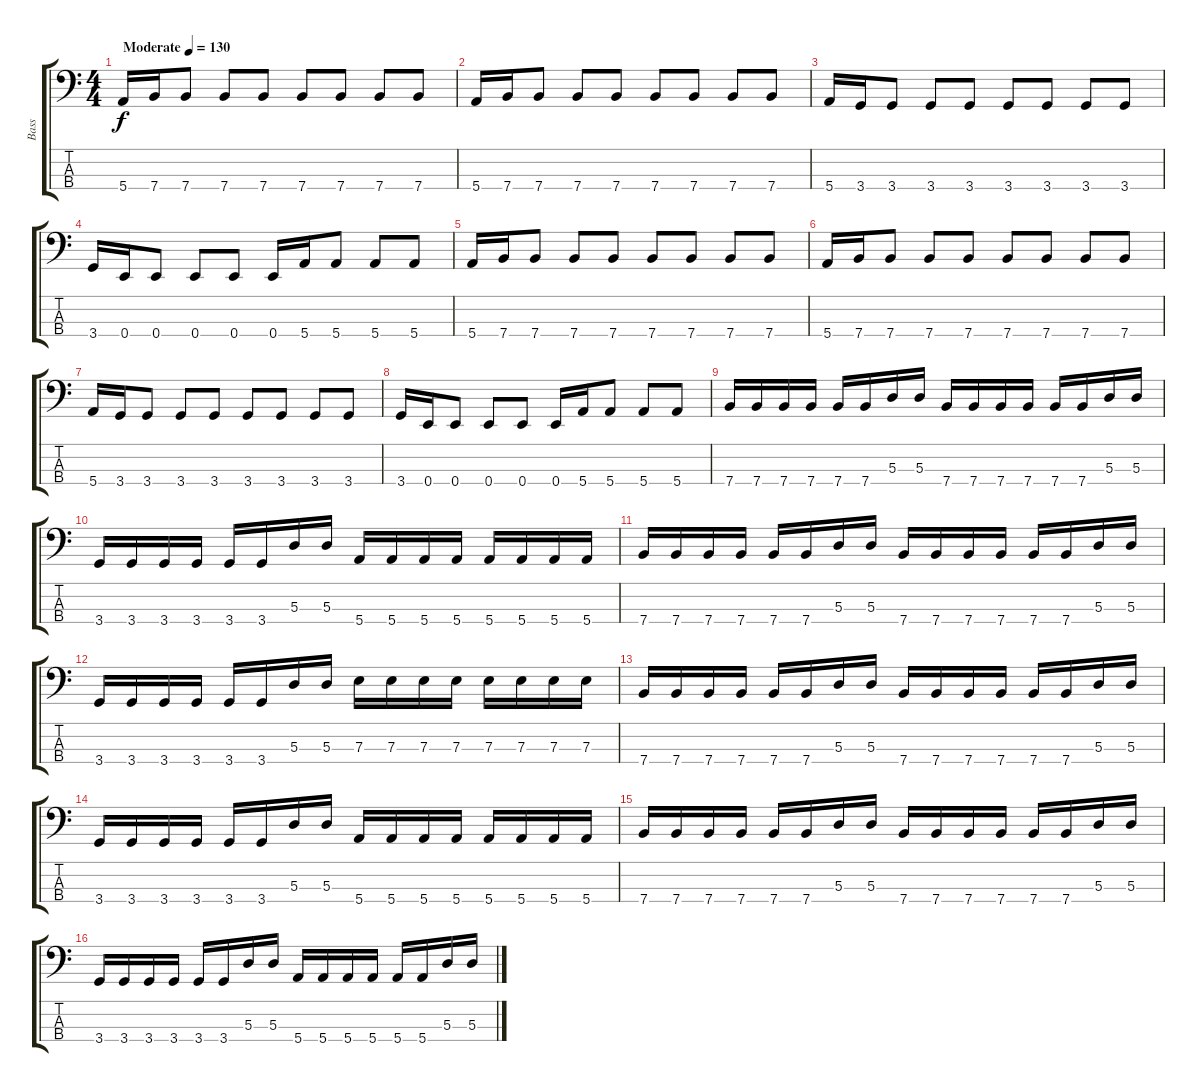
\track ("Bass" "Bass") {instrument electricbasspick}
\staff {score tabs}
\tuning (G2 D2 A1 E1) {hide}
\ts (4 4)
\tempo (130 "Moderate")
\clef f4
\ks c
5.4.16{dy f instrument electricbasspick} 7.4.16 7.4.8 7.4.8 7.4.8 7.4.8 7.4.8 7.4.8 7.4.8 |
5.4.16 7.4.16 7.4.8 7.4.8 7.4.8 7.4.8 7.4.8 7.4.8 7.4.8 |
5.4.16 3.4.16 3.4.8 3.4.8 3.4.8 3.4.8 3.4.8 3.4.8 3.4.8 |
3.4.16 0.4.16 0.4.8 0.4.8 0.4.8 0.4.16 5.4.16 5.4.8 5.4.8 5.4.8 |
5.4.16 7.4.16 7.4.8 7.4.8 7.4.8 7.4.8 7.4.8 7.4.8 7.4.8 |
5.4.16 7.4.16 7.4.8 7.4.8 7.4.8 7.4.8 7.4.8 7.4.8 7.4.8 |
5.4.16 3.4.16 3.4.8 3.4.8 3.4.8 3.4.8 3.4.8 3.4.8 3.4.8 |
3.4.16 0.4.16 0.4.8 0.4.8 0.4.8 0.4.16 5.4.16 5.4.8 5.4.8 5.4.8 |
7.4.16 7.4.16 7.4.16 7.4.16 7.4.16 7.4.16 5.3.16 5.3.16 7.4.16 7.4.16 7.4.16 7.4.16 7.4.16 7.4.16 5.3.16 5.3.16 |
3.4.16 3.4.16 3.4.16 3.4.16 3.4.16 3.4.16 5.3.16 5.3.16 5.4.16 5.4.16 5.4.16 5.4.16 5.4.16 5.4.16 5.4.16 5.4.16 |
7.4.16 7.4.16 7.4.16 7.4.16 7.4.16 7.4.16 5.3.16 5.3.16 7.4.16 7.4.16 7.4.16 7.4.16 7.4.16 7.4.16 5.3.16 5.3.16 |
3.4.16 3.4.16 3.4.16 3.4.16 3.4.16 3.4.16 5.3.16 5.3.16 7.3.16 7.3.16 7.3.16 7.3.16 7.3.16 7.3.16 7.3.16 7.3.16 |
7.4.16 7.4.16 7.4.16 7.4.16 7.4.16 7.4.16 5.3.16 5.3.16 7.4.16 7.4.16 7.4.16 7.4.16 7.4.16 7.4.16 5.3.16 5.3.16 |
3.4.16 3.4.16 3.4.16 3.4.16 3.4.16 3.4.16 5.3.16 5.3.16 5.4.16 5.4.16 5.4.16 5.4.16 5.4.16 5.4.16 5.4.16 5.4.16 |
7.4.16 7.4.16 7.4.16 7.4.16 7.4.16 7.4.16 5.3.16 5.3.16 7.4.16 7.4.16 7.4.16 7.4.16 7.4.16 7.4.16 5.3.16 5.3.16 |
3.4.16 3.4.16 3.4.16 3.4.16 3.4.16 3.4.16 5.3.16 5.3.16 5.4.16 5.4.16 5.4.16 5.4.16 5.4.16 5.4.16 5.3.16 5.3.16
